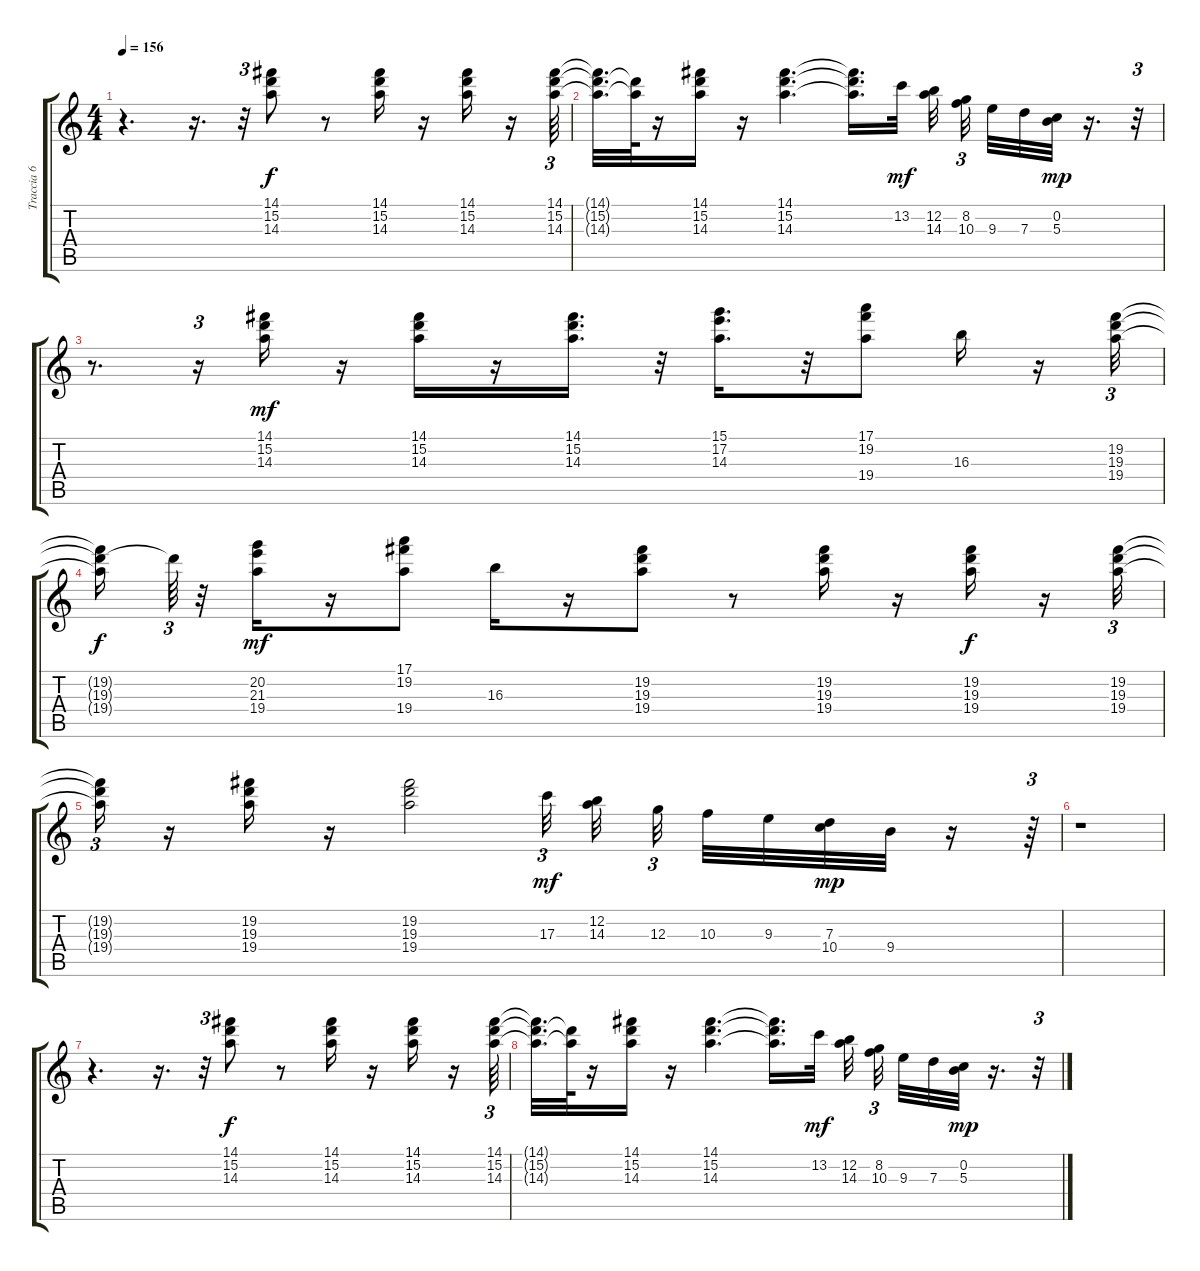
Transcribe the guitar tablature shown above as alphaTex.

\track ("Traccia 6" "Traccia 6") {solo instrument distortionguitar}
\staff {score tabs}
\tuning (E4 B3 G3 D3 A2 E2) {hide}
\ts (4 4)
\tempo 156
\clef g2
\ks c
r.4{d dy mp} r.16{d} r.32{tu (3 2)} (14.1 15.2 14.3).8{dy f} r.8 (14.1 15.2 14.3).16 r.16 (14.1 15.2 14.3).16 r.16 (14.1 15.2 14.3).64{tu (3 2)} |
(14.1{t} 15.2{t} 14.3{t}).32{d} (15.2{t} 14.3{t}).64 r.16 (14.1 15.2 14.3).16 r.16 (14.1 15.2 14.3).4{d} (14.1{t} 15.2{t} 14.3{t}).16{d} 13.2.32{dy mf} (12.2 14.3).32{beam splitsecondary} (8.2 10.3).32{tu (3 2) beam splitsecondary} 9.3.32 7.3.32 (0.2 5.3).32{dy mp} r.16{d} r.32{tu (3 2)} |
r.8{d} r.16{tu (3 2)} (14.1 15.2 14.3).16{dy mf} r.16 (14.1 15.2 14.3).16 r.16 (14.1 15.2 14.3).16{d} r.32 (15.1 17.2 14.3).16{d} r.32 (17.1 19.2 19.4).8 16.3.16 r.16 (19.2 19.3 19.4).32{tu (3 2)} |
(19.2{t} 19.3{t} 19.4{t}).16{dy f} 19.3{t}.64{tu (3 2)} r.32 (20.2 21.3 19.4).16{dy mf} r.16 (17.1 19.2 19.4).8 16.3.16 r.16 (19.2 19.3 19.4).8 r.8 (19.2 19.3 19.4).16 r.16 (19.2 19.3 19.4).16{dy f} r.16 (19.2 19.3 19.4).32{tu (3 2)} |
(19.2{t} 19.3{t} 19.4{t}).16{tu (3 2)} r.16 (19.2 19.3 19.4).16 r.16 (19.2 19.3 19.4).2 17.3.32{tu (3 2) dy mf} (12.2 14.3).32{beam splitsecondary} 12.3.32{tu (3 2) beam splitsecondary} 10.3.32 9.3.32 (7.3 10.4).32{dy mp} 9.4.32 r.16 r.64{tu (3 2)} |
r.1 |
r.4{d} r.16{d} r.32{tu (3 2)} (14.1 15.2 14.3).8{dy f} r.8 (14.1 15.2 14.3).16 r.16 (14.1 15.2 14.3).16 r.16 (14.1 15.2 14.3).64{tu (3 2)} |
(14.1{t} 15.2{t} 14.3{t}).32{d} (15.2{t} 14.3{t}).64 r.16 (14.1 15.2 14.3).16 r.16 (14.1 15.2 14.3).4{d} (14.1{t} 15.2{t} 14.3{t}).16{d} 13.2.32{dy mf} (12.2 14.3).32{beam splitsecondary} (8.2 10.3).32{tu (3 2) beam splitsecondary} 9.3.32 7.3.32 (0.2 5.3).32{dy mp} r.16{d} r.32{tu (3 2)}
